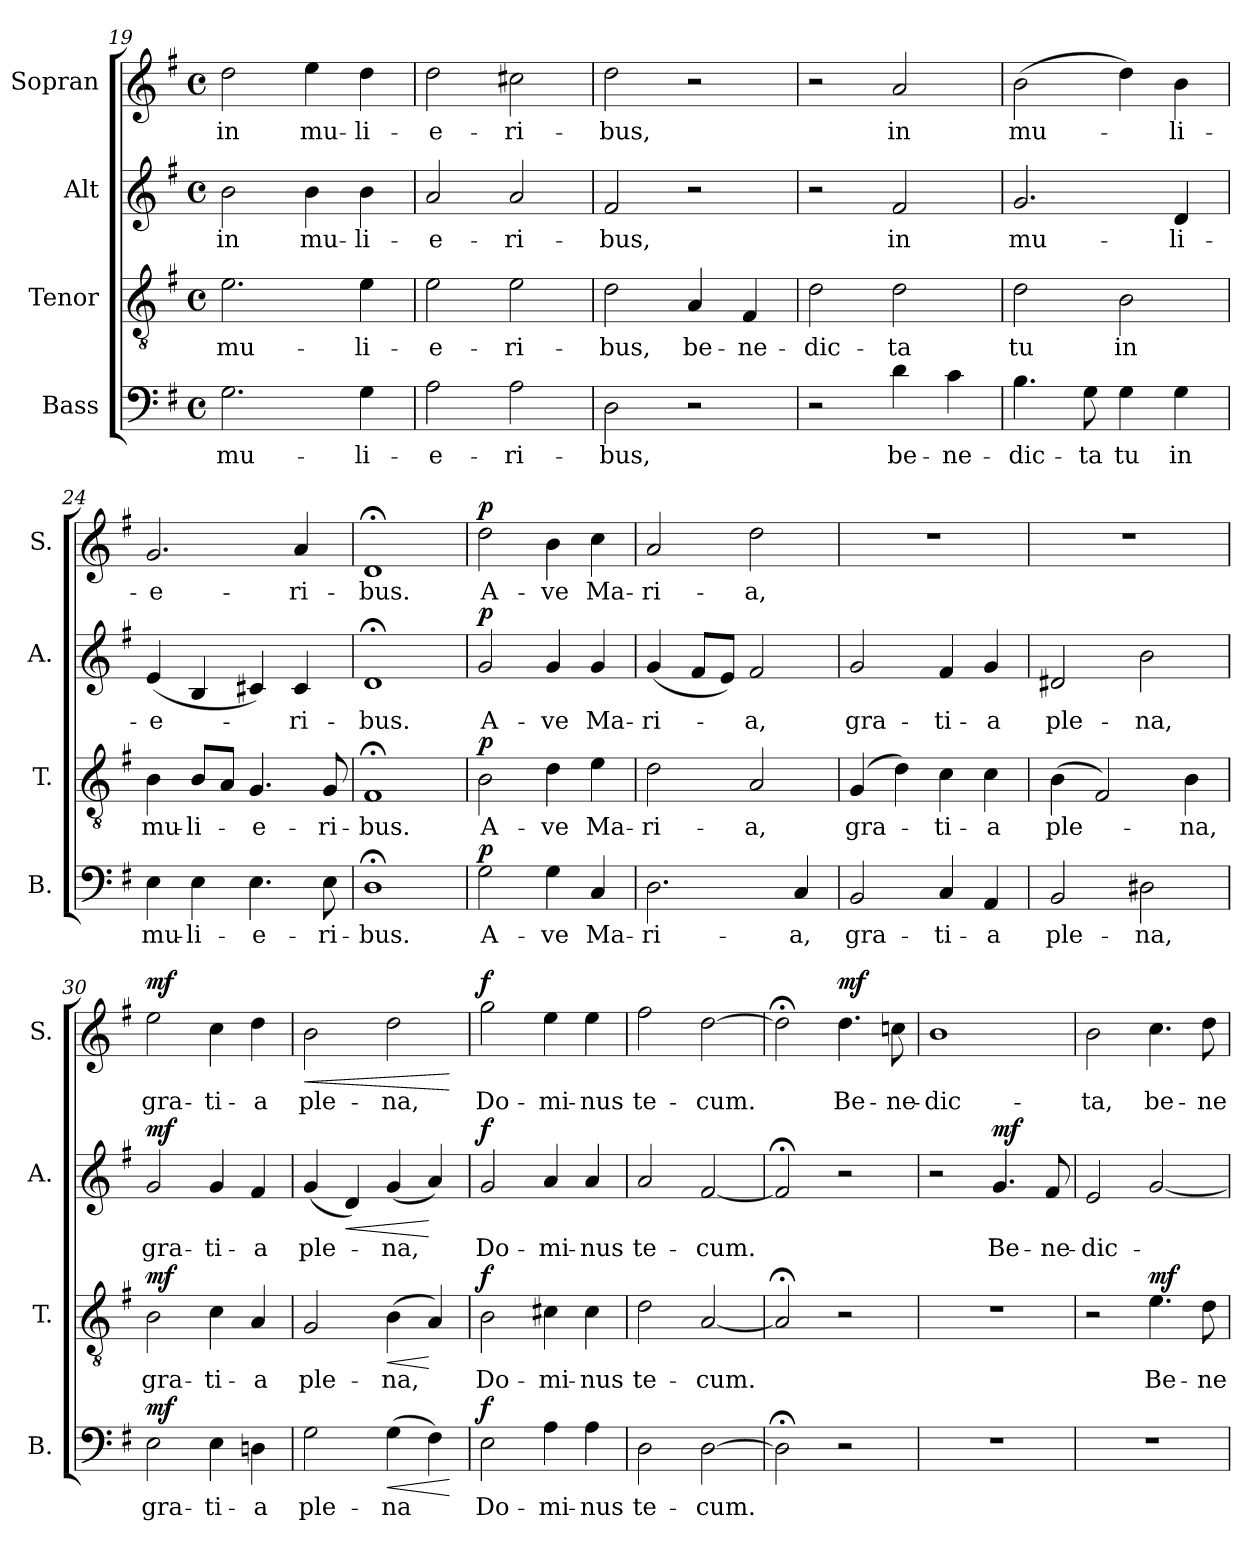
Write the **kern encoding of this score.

**kern	**text	**dynam	**kern	**text	**dynam	**kern	**text	**dynam	**kern	**text	**dynam
*part4	*part4	*part4	*part3	*part3	*part3	*part2	*part2	*part2	*part1	*part1	*part1
*staff4	*staff4	*staff4	*staff3	*staff3	*staff3	*staff2	*staff2	*staff2	*staff1	*staff1	*staff1
*I"Bass	*	*	*I"Tenor	*	*	*I"Alt	*	*	*I"Sopran	*	*
*I'B.	*	*	*I'T.	*	*	*I'A.	*	*	*I'S.	*	*
*clefF4	*	*	*clefGv2	*	*	*clefG2	*	*	*clefG2	*	*
*k[f#]	*	*	*k[f#]	*	*	*k[f#]	*	*	*k[f#]	*	*
*G:	*	*	*G:	*	*	*G:	*	*	*G:	*	*
*M4/4	*	*	*M4/4	*	*	*M4/4	*	*	*M4/4	*	*
*met(c)	*	*	*met(c)	*	*	*met(c)	*	*	*met(c)	*	*
=19	=19	=19	=19	=19	=19	=19	=19	=19	=19	=19	=19
!	!LO:LY:b	!	!	!LO:LY:b	!	!	!LO:LY:b	!	!	!LO:LY:b	!
2.G\	mu-	.	2.e\	mu-	.	2b\	in	.	2dd\	in	.
!	!	!	!	!	!	!	!LO:LY:b	!	!	!LO:LY:b	!
.	.	.	.	.	.	4b\	mu-	.	4ee\	mu-	.
!	!LO:LY:b	!	!	!LO:LY:b	!	!	!LO:LY:b	!	!	!LO:LY:b	!
4G\	-li-	.	4e\	-li-	.	4b\	-li-	.	4dd\	-li-	.
=20	=20	=20	=20	=20	=20	=20	=20	=20	=20	=20	=20
!	!LO:LY:b	!	!	!LO:LY:b	!	!	!LO:LY:b	!	!	!LO:LY:b	!
2A\	-e-	.	2e\	-e-	.	2a/	-e-	.	2dd\	-e-	.
!	!LO:LY:b	!	!	!LO:LY:b	!	!	!LO:LY:b	!	!	!LO:LY:b	!
2A\	-ri-	.	2e\	-ri-	.	2a/	-ri-	.	2cc#X\	-ri-	.
=21	=21	=21	=21	=21	=21	=21	=21	=21	=21	=21	=21
!	!LO:LY:b	!	!	!LO:LY:b	!	!	!LO:LY:b	!	!	!LO:LY:b	!
2D\	-bus,	.	2d\	-bus,	.	2f#/	-bus,	.	2dd\	-bus,	.
!	!	!	!	!LO:LY:b	!	!	!	!	!	!	!
2r	.	.	4A/	be-	.	2r	.	.	2r	.	.
!	!	!	!	!LO:LY:b	!	!	!	!	!	!	!
.	.	.	4F#/	-ne-	.	.	.	.	.	.	.
=22	=22	=22	=22	=22	=22	=22	=22	=22	=22	=22	=22
!	!	!	!	!LO:LY:b	!	!	!	!	!	!	!
2r	.	.	2d\	-dic-	.	2r	.	.	2r	.	.
!	!LO:LY:b	!	!	!LO:LY:b	!	!	!LO:LY:b	!	!	!LO:LY:b	!
4d\	be-	.	2d\	-ta	.	2f#/	in	.	2a/	in	.
!	!LO:LY:b	!	!	!	!	!	!	!	!	!	!
4c\	-ne-	.	.	.	.	.	.	.	.	.	.
!!LO:LB:g=z
=23	=23	=23	=23	=23	=23	=23	=23	=23	=23	=23	=23
!	!LO:LY:b	!	!	!LO:LY:b	!	!	!LO:LY:b	!	!	!LO:LY:b	!
4.B\	-dic-	.	2d\	tu	.	2.g/	mu-	.	(>2b\	mu-	.
!	!LO:LY:b	!	!	!	!	!	!	!	!	!	!
8G\	-ta	.	.	.	.	.	.	.	.	.	.
!	!LO:LY:b	!	!	!LO:LY:b	!	!	!	!	!	!	!
4G\	tu	.	2B\	in	.	.	.	.	4dd\)	.	.
!	!LO:LY:b	!	!	!	!	!	!LO:LY:b	!	!	!LO:LY:b	!
4G\	in	.	.	.	.	4d/	-li-	.	4b\	-li-	.
=24	=24	=24	=24	=24	=24	=24	=24	=24	=24	=24	=24
!	!LO:LY:b	!	!	!LO:LY:b	!	!	!LO:LY:b	!	!	!LO:LY:b	!
4E\	mu-	.	4B\	mu-	.	(<4e/	-e-	.	2.g/	-e-	.
!	!LO:LY:b	!	!	!LO:LY:b	!	!	!	!	!	!	!
4E\	-li-	.	8B/L	-li-	.	4B/	.	.	.	.	.
.	.	.	8A/J	.	.	.	.	.	.	.	.
!	!LO:LY:b	!	!	!LO:LY:b	!	!	!	!	!	!	!
4.E\	-e-	.	4.G/	-e-	.	4c#X/)	.	.	.	.	.
!	!	!	!	!	!	!	!LO:LY:b	!	!	!LO:LY:b	!
.	.	.	.	.	.	4c#/	-ri-	.	4a/	-ri-	.
!	!LO:LY:b	!	!	!LO:LY:b	!	!	!	!	!	!	!
8E\	-ri-	.	8G/	-ri-	.	.	.	.	.	.	.
=25	=25	=25	=25	=25	=25	=25	=25	=25	=25	=25	=25
!	!LO:LY:b	!	!	!LO:LY:b	!	!	!LO:LY:b	!	!	!LO:LY:b	!
1D;<	-bus.	.	1F#;<	-bus.	.	1d;<	-bus.	.	1d;<	-bus.	.
=26	=26	=26	=26	=26	=26	=26	=26	=26	=26	=26	=26
!	!LO:LY:b	!LO:DY:a	!	!LO:LY:b	!LO:DY:a	!	!LO:LY:b	!LO:DY:a	!	!LO:LY:b	!LO:DY:a
2G\	A-	p	2B\	A-	p	2g/	A-	p	2dd\	A-	p
!	!LO:LY:b	!	!	!LO:LY:b	!	!	!LO:LY:b	!	!	!LO:LY:b	!
4G\	-ve	.	4d\	-ve	.	4g/	-ve	.	4b\	-ve	.
!	!LO:LY:b	!	!	!LO:LY:b	!	!	!LO:LY:b	!	!	!LO:LY:b	!
4C/	Ma-	.	4e\	Ma-	.	4g/	Ma-	.	4cc\	Ma-	.
=27	=27	=27	=27	=27	=27	=27	=27	=27	=27	=27	=27
!	!LO:LY:b	!	!	!LO:LY:b	!	!	!LO:LY:b	!	!	!LO:LY:b	!
2.D\	-ri-	.	2d\	-ri-	.	(<4g/	-ri-	.	2a/	-ri-	.
.	.	.	.	.	.	8f#/L	.	.	.	.	.
.	.	.	.	.	.	8e/J)	.	.	.	.	.
!	!	!	!	!LO:LY:b	!	!	!LO:LY:b	!	!	!LO:LY:b	!
.	.	.	2A/	-a,	.	2f#/	-a,	.	2dd\	-a,	.
!	!LO:LY:b	!	!	!	!	!	!	!	!	!	!
4C/	-a,	.	.	.	.	.	.	.	.	.	.
=28	=28	=28	=28	=28	=28	=28	=28	=28	=28	=28	=28
!	!LO:LY:b	!	!	!LO:LY:b	!	!	!LO:LY:b	!	!	!	!
2BB/	gra-	.	(4G/	gra-	.	2g/	gra-	.	1r	.	.
.	.	.	4d\)	.	.	.	.	.	.	.	.
!	!LO:LY:b	!	!	!LO:LY:b	!	!	!LO:LY:b	!	!	!	!
4C/	-ti-	.	4c\	-ti-	.	4f#/	-ti-	.	.	.	.
!	!LO:LY:b	!	!	!LO:LY:b	!	!	!LO:LY:b	!	!	!	!
4AA/	-a	.	4c\	-a	.	4g/	-a	.	.	.	.
!!LO:LB:g=z
=29	=29	=29	=29	=29	=29	=29	=29	=29	=29	=29	=29
!	!LO:LY:b	!	!	!LO:LY:b	!	!	!LO:LY:b	!	!	!	!
2BB/	ple-	.	(>4B\	ple-	.	2d#X/	ple-	.	1r	.	.
.	.	.	2F#/)	.	.	.	.	.	.	.	.
!	!LO:LY:b	!	!	!	!	!	!LO:LY:b	!	!	!	!
2D#X\	-na,	.	.	.	.	2b\	-na,	.	.	.	.
!	!	!	!	!LO:LY:b	!	!	!	!	!	!	!
.	.	.	4B\	-na,	.	.	.	.	.	.	.
=30	=30	=30	=30	=30	=30	=30	=30	=30	=30	=30	=30
!	!LO:LY:b	!LO:DY:a	!	!LO:LY:b	!LO:DY:a	!	!LO:LY:b	!LO:DY:a	!	!LO:LY:b	!LO:DY:a
2E\	gra-	mf	2B\	gra-	mf	2g/	gra-	mf	2ee\	gra-	mf
!	!LO:LY:b	!	!	!LO:LY:b	!	!	!LO:LY:b	!	!	!LO:LY:b	!
4E\	-ti-	.	4c\	-ti-	.	4g/	-ti-	.	4cc\	-ti-	.
!	!LO:LY:b	!	!	!LO:LY:b	!	!	!LO:LY:b	!	!	!LO:LY:b	!
4Dn\	-a	.	4A/	-a	.	4f#/	-a	.	4dd\	-a	.
=31	=31	=31	=31	=31	=31	=31	=31	=31	=31	=31	=31
!	!LO:LY:b	!	!	!LO:LY:b	!	!	!LO:LY:b	!	!	!LO:LY:b	!LO:HP:b
2G\	ple-	.	2G/	ple-	.	(<4g/	ple-	.	2b\	ple-	<
!	!	!	!	!	!	!	!	!LO:HP:b	!	!	!
.	.	.	.	.	.	4d/)	.	<	.	.	.
!	!LO:LY:b	!LO:HP:b	!	!LO:LY:b	!LO:HP:b	!	!LO:LY:b	!	!	!LO:LY:b	!
(>4G\	-na	<	(>4B\	-na,	<	(<4g/	-na,	.	2dd\	-na,	.
4F#\)	.	.	4A/)	.	[	4a/)	.	[	.	.	.
.	.	[	.	.	.	.	.	.	.	.	[
=32	=32	=32	=32	=32	=32	=32	=32	=32	=32	=32	=32
!	!LO:LY:b	!LO:DY:a	!	!LO:LY:b	!LO:DY:a	!	!LO:LY:b	!LO:DY:a	!	!LO:LY:b	!LO:DY:a
2E\	Do-	f	2B\	Do-	f	2g/	Do-	f	2gg\	Do-	f
!	!LO:LY:b	!	!	!LO:LY:b	!	!	!LO:LY:b	!	!	!LO:LY:b	!
4A\	-mi-	.	4c#X\	-mi-	.	4a/	-mi-	.	4ee\	-mi-	.
!	!LO:LY:b	!	!	!LO:LY:b	!	!	!LO:LY:b	!	!	!LO:LY:b	!
4A\	-nus	.	4c#\	-nus	.	4a/	-nus	.	4ee\	-nus	.
=33	=33	=33	=33	=33	=33	=33	=33	=33	=33	=33	=33
!	!LO:LY:b	!	!	!LO:LY:b	!	!	!LO:LY:b	!	!	!LO:LY:b	!
2D\	te-	.	2d\	te-	.	2a/	te-	.	2ff#\	te-	.
!	!LO:LY:b	!	!	!LO:LY:b	!	!	!LO:LY:b	!	!	!LO:LY:b	!
[2D\	-cum.	.	[2A/	-cum.	.	[2f#/	-cum.	.	[2dd\	-cum.	.
=34	=34	=34	=34	=34	=34	=34	=34	=34	=34	=34	=34
2D;<\]	.	.	2A;</]	.	.	2f#;</]	.	.	2dd;<\]	.	.
!	!	!	!	!	!	!	!	!	!	!LO:LY:b	!LO:DY:a
2r	.	.	2r	.	.	2r	.	.	4.dd\	Be-	mf
!	!	!	!	!	!	!	!	!	!	!LO:LY:b	!
.	.	.	.	.	.	.	.	.	8ccn\	-ne-	.
!!LO:PB:g=z
=35	=35	=35	=35	=35	=35	=35	=35	=35	=35	=35	=35
!	!	!	!	!	!	!	!	!	!	!LO:LY:b	!
1r	.	.	1r	.	.	2r	.	.	1b	-dic-	.
!	!	!	!	!	!	!	!LO:LY:b	!LO:DY:a	!	!	!
.	.	.	.	.	.	4.g/	Be-	mf	.	.	.
!	!	!	!	!	!	!	!LO:LY:b	!	!	!	!
.	.	.	.	.	.	8f#/	-ne-	.	.	.	.
=36	=36	=36	=36	=36	=36	=36	=36	=36	=36	=36	=36
!	!	!	!	!	!	!	!LO:LY:b	!	!	!LO:LY:b	!
1r	.	.	2r	.	.	2e/	-dic-	.	2b\	-ta,	.
!	!	!	!	!LO:LY:b	!LO:DY:a	!	!	!	!	!LO:LY:b	!
.	.	.	4.e\	Be-	mf	[2g/	.	.	4.cc\	be-	.
!	!	!	!	!LO:LY:b	!	!	!	!	!	!LO:LY:b	!
.	.	.	8d\	-ne-	.	.	.	.	8dd\	-ne-	.
=	=	=	=	=	=	=	=	=	=	=	=
*-	*-	*-	*-	*-	*-	*-	*-	*-	*-	*-	*-
